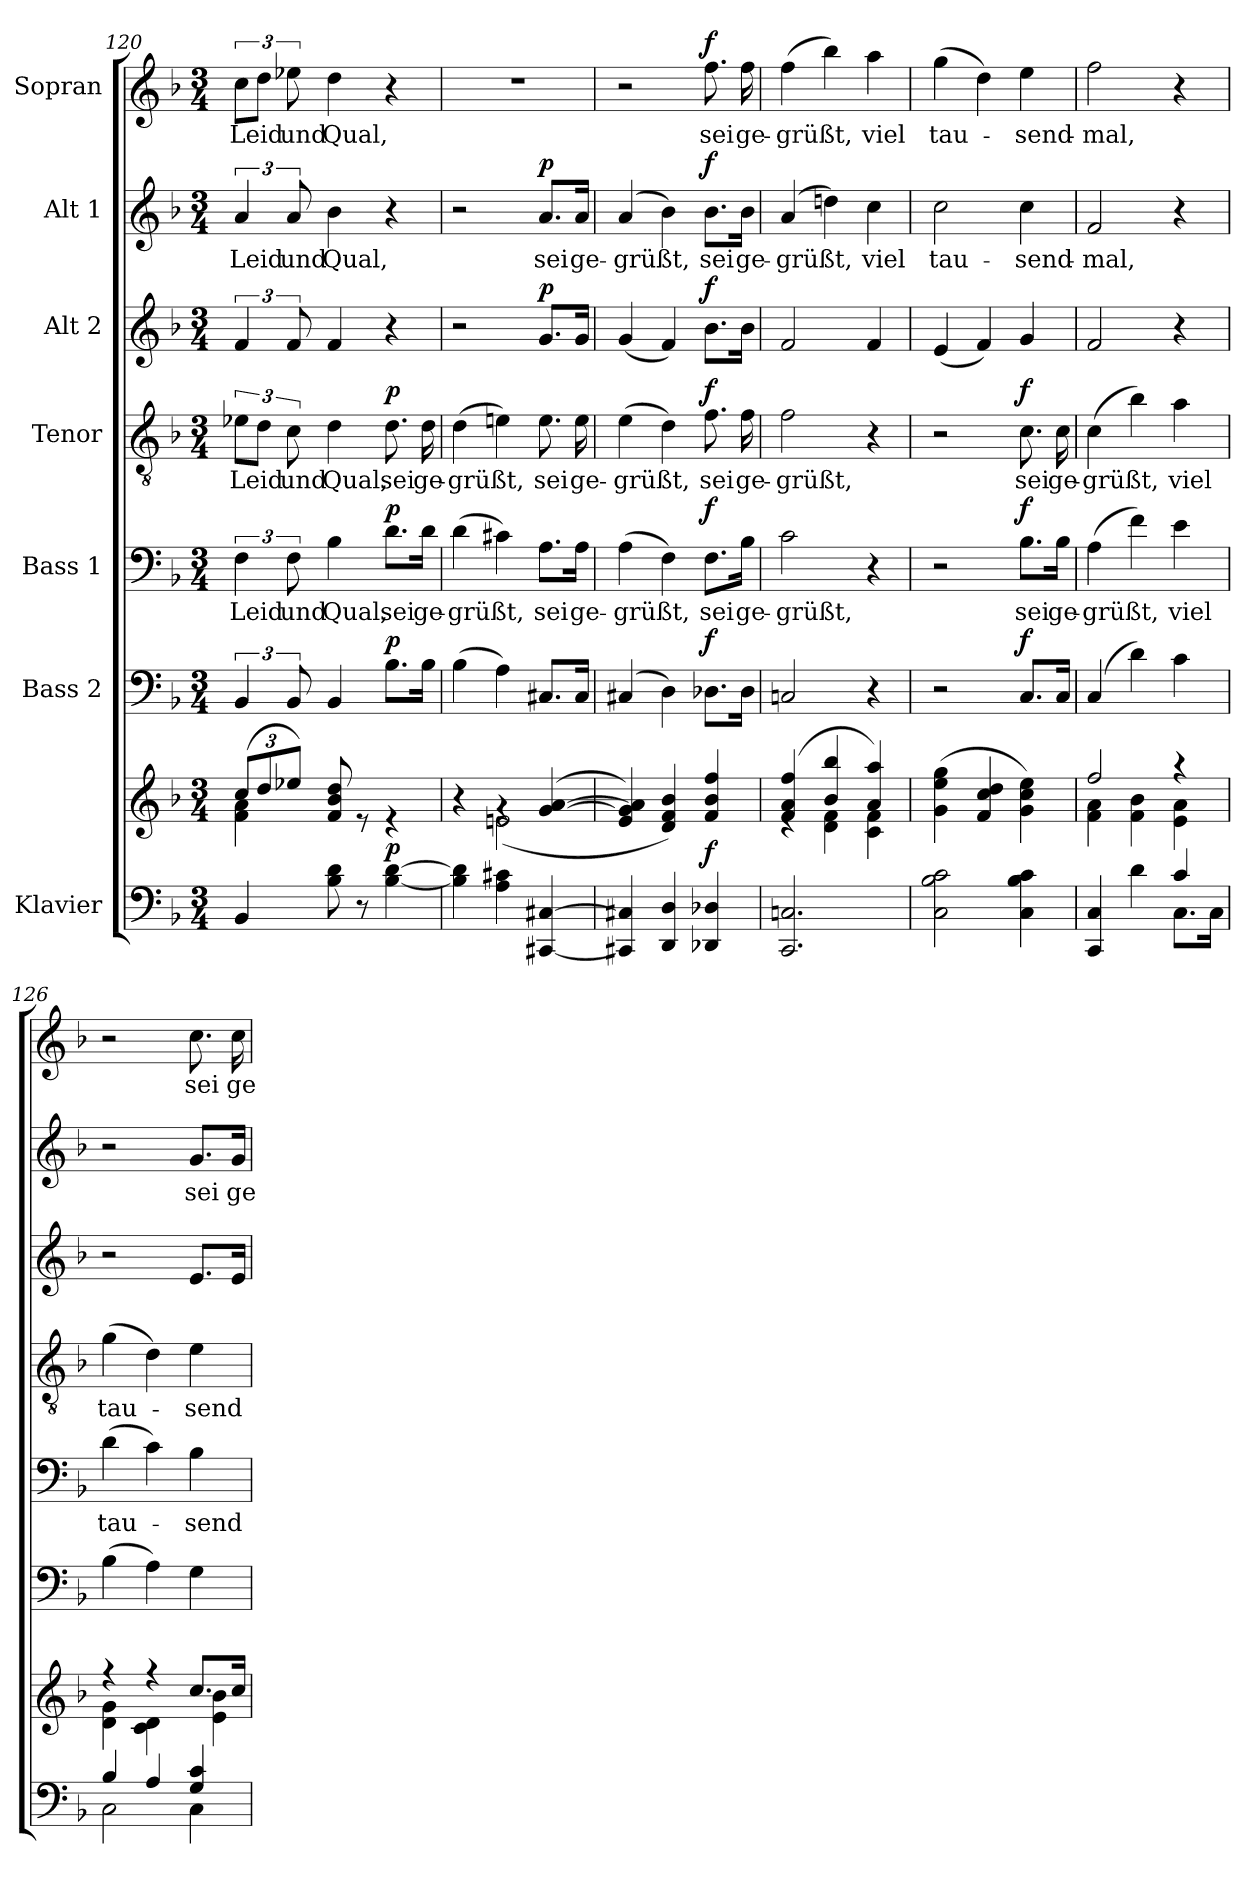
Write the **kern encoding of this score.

**kern	**kern	**dynam	**kern	**dynam	**kern	**text	**dynam	**kern	**text	**dynam	**kern	**dynam	**kern	**text	**dynam	**kern	**text	**dynam
*part7	*part7	*part7	*part6	*part6	*part5	*part5	*part5	*part4	*part4	*part4	*part3	*part3	*part2	*part2	*part2	*part1	*part1	*part1
*staff8	*staff7	*staff7/8	*staff6	*staff6	*staff5	*staff5	*staff5	*staff4	*staff4	*staff4	*staff3	*staff3	*staff2	*staff2	*staff2	*staff1	*staff1	*staff1
*I"Klavier	*	*	*I"Bass 2	*	*I"Bass 1	*	*	*I"Tenor	*	*	*I"Alt 2	*	*I"Alt 1	*	*	*I"Sopran	*	*
*clefF4	*clefG2	*	*clefF4	*	*clefF4	*	*	*clefGv2	*	*	*clefG2	*	*clefG2	*	*	*clefG2	*	*
*k[b-]	*k[b-]	*	*k[b-]	*	*k[b-]	*	*	*k[b-]	*	*	*k[b-]	*	*k[b-]	*	*	*k[b-]	*	*
*M3/4	*M3/4	*	*M3/4	*	*M3/4	*	*	*M3/4	*	*	*M3/4	*	*M3/4	*	*	*M3/4	*	*
*	*Xbrackettup	*	*	*	*	*	*	*	*	*	*	*	*	*	*	*	*	*
=120	=120	=120	=120	=120	=120	=120	=120	=120	=120	=120	=120	=120	=120	=120	=120	=120	=120	=120
*	*^	*	*	*	*	*	*	*	*	*	*	*	*	*	*	*	*	*
!	!	!	!	!	!	!	!LO:LY:b	!	!	!LO:LY:b	!	!	!	!	!LO:LY:b	!	!	!LO:LY:b	!
4BB-/	(12cc/L	4f\ 4a\	.	6BB-/	.	6F\	Leid	.	12e-X\L	Leid	.	6f/	.	6a/	Leid	.	12cc\L	Leid	.
.	12dd/	.	.	.	.	.	.	.	12d\J	.	.	.	.	.	.	.	12dd\J	.	.
!	!	!	!	!	!	!	!LO:LY:b	!	!	!LO:LY:b	!	!	!	!	!LO:LY:b	!	!	!LO:LY:b	!
.	12ee-X/J)	.	.	12BB-/	.	12F\	und	.	12c\	und	.	12f/	.	12a/	und	.	12ee-X\	und	.
!	!	!	!	!	!	!	!LO:LY:b	!	!	!LO:LY:b	!	!	!	!	!LO:LY:b	!	!	!LO:LY:b	!
8B-\ 8d\	8f/ 8b-/ 8dd/	2ryy	.	4BB-/	.	4B-\	Qual,	.	4d\	Qual,	.	4f/	.	4b-\	Qual,	.	4dd\	Qual,	.
8r	8re	.	.	.	.	.	.	.	.	.	.	.	.	.	.	.	.	.	.
!	!	!	!LO:DY:a=2	!	!LO:DY:a	!	!LO:LY:b	!LO:DY:a	!	!LO:LY:b	!LO:DY:a	!	!	!	!	!	!	!	!
[4B-\ [4d\	4re	.	p	8.B-\L	p	8.d\L	sei	p	8.d\	sei	p	4r	.	4r	.	.	4r	.	.
!	!	!	!	!	!	!	!LO:LY:b	!	!	!LO:LY:b	!	!	!	!	!	!	!	!	!
.	.	.	.	16B-\Jk	.	16d\Jk	ge-	.	16d\	ge-	.	.	.	.	.	.	.	.	.
=121	=121	=121	=121	=121	=121	=121	=121	=121	=121	=121	=121	=121	=121	=121	=121	=121	=121	=121	=121
!	!	!	!	!	!	!	!LO:LY:b	!	!	!LO:LY:b	!	!	!	!	!	!	!	!	!
4B-\] 4d\]	4r	4ryy	.	(4B-\	.	(4d\	-grüßt,	.	(4d\	-grüßt,	.	2r	.	2r	.	.	2.r	.	.
4A\ 4c#X\	4rg	(2en\	.	4A\)	.	4c#X\)	.	.	4en\)	.	.	.	.	.	.	.	.	.	.
!	!	!	!	!	!	!	!LO:LY:b	!	!	!LO:LY:b	!	!	!LO:DY:a	!	!LO:LY:b	!LO:DY:a	!	!	!
[4CC#X/ [4C#X/	([4g/ [4a/	.	.	8.C#X/L	.	8.A\L	sei	.	8.e\	sei	.	8.g/L	p	8.a/L	sei	p	.	.	.
!	!	!	!	!	!	!	!LO:LY:b	!	!	!LO:LY:b	!	!	!	!	!LO:LY:b	!	!	!	!
.	.	.	.	16C#/Jk	.	16A\Jk	ge-	.	16e\	ge-	.	16g/Jk	.	16a/Jk	ge-	.	.	.	.
*	*v	*v	*	*	*	*	*	*	*	*	*	*	*	*	*	*	*	*	*
!!LO:LB:g=z
=122	=122	=122	=122	=122	=122	=122	=122	=122	=122	=122	=122	=122	=122	=122	=122	=122	=122	=122
!	!	!	!	!	!	!LO:LY:b	!	!	!LO:LY:b	!	!	!	!	!LO:LY:b	!	!	!	!
4CC#X/] 4C#X/]	4e/ 4g/] 4a/])	.	(4C#X/	.	(4A\	-grüßt,	.	(4e\	-grüßt,	.	(4g/	.	(4a/	-grüßt,	.	2r	.	.
4DD/ 4D/	4d/ 4f/ 4b-/)	.	4D\)	.	4F\)	.	.	4d\)	.	.	4f/)	.	4b-\)	.	.	.	.	.
!	!	!LO:DY:a=2	!	!LO:DY:a	!	!LO:LY:b	!LO:DY:a	!	!LO:LY:b	!LO:DY:a	!	!LO:DY:a	!	!LO:LY:b	!LO:DY:a	!	!LO:LY:b	!LO:DY:a
4DD-X/ 4D-X/	4f/ 4b-/ 4ff/	f	8.D-X\L	f	8.F\L	sei	f	8.f\	sei	f	8.b-\L	f	8.b-\L	sei	f	8.ff\	sei	f
!	!	!	!	!	!	!LO:LY:b	!	!	!LO:LY:b	!	!	!	!	!LO:LY:b	!	!	!LO:LY:b	!
.	.	.	16D-\Jk	.	16B-\Jk	ge-	.	16f\	ge-	.	16b-\Jk	.	16b-\Jk	ge-	.	16ff\	ge-	.
=123	=123	=123	=123	=123	=123	=123	=123	=123	=123	=123	=123	=123	=123	=123	=123	=123	=123	=123
*	*^	*	*	*	*	*	*	*	*	*	*	*	*	*	*	*	*	*
!	!	!	!	!	!	!	!LO:LY:b	!	!	!LO:LY:b	!	!	!	!	!LO:LY:b	!	!	!LO:LY:b	!
2.CC/ 2.Cn/	(4f/ 4a/ 4ff/	4re	.	2Cn/	.	2c\	-grüßt,	.	2f\	-grüßt,	.	2f/	.	(4a/	-grüßt,	.	(4ff\	-grüßt,	.
.	4b-/ 4bb-/	4d\ 4f\	.	.	.	.	.	.	.	.	.	.	.	4ddn\)	.	.	4bb-\)	.	.
!	!	!	!	!	!	!	!	!	!	!	!	!	!	!	!LO:LY:b	!	!	!LO:LY:b	!
.	4a/ 4aa/)	4c\ 4f\	.	4r	.	4r	.	.	4r	.	.	4f/	.	4cc\	viel	.	4aa\	viel	.
=124	=124	=124	=124	=124	=124	=124	=124	=124	=124	=124	=124	=124	=124	=124	=124	=124	=124	=124	=124
!	!	!	!	!	!	!	!	!	!	!	!	!	!	!	!LO:LY:b	!	!	!LO:LY:b	!
*	*v	*v	*	*	*	*	*	*	*	*	*	*	*	*	*	*	*	*	*
2C\ 2B-\ 2c\	(4g\ 4ee\ 4gg\	.	2r	.	2r	.	.	2r	.	.	(4e/	.	2cc\	tau-	.	(4gg\	tau-	.
.	4f/ 4cc/ 4dd/	.	.	.	.	.	.	.	.	.	4f/)	.	.	.	.	4dd\)	.	.
!	!	!	!	!LO:DY:a	!	!LO:LY:b	!LO:DY:a	!	!LO:LY:b	!LO:DY:a	!	!	!	!LO:LY:b	!	!	!LO:LY:b	!
4C\ 4B-\ 4c\	4g\ 4cc\ 4ee\)	.	8.C/L	f	8.B-\L	sei	f	8.c\	sei	f	4g/	.	4cc\	-send-	.	4ee\	-send-	.
!	!	!	!	!	!	!LO:LY:b	!	!	!LO:LY:b	!	!	!	!	!	!	!	!	!
.	.	.	16C/Jk	.	16B-\Jk	ge-	.	16c\	ge-	.	.	.	.	.	.	.	.	.
=125	=125	=125	=125	=125	=125	=125	=125	=125	=125	=125	=125	=125	=125	=125	=125	=125	=125	=125
*^	*^	*	*	*	*	*	*	*	*	*	*	*	*	*	*	*	*	*
!	!	!	!	!	!	!	!	!LO:LY:b	!	!	!LO:LY:b	!	!	!	!	!LO:LY:b	!	!	!LO:LY:b	!
4CC/ 4C/	2ryy	2ff/	4f\ 4a\	.	(4C/	.	(4A\	-grüßt,	.	(4c\	-grüßt,	.	2f/	.	2f/	-mal,	.	2ff\	-mal,	.
4d\	.	.	4f\ 4b-\	.	4d\)	.	4f\)	.	.	4b-\)	.	.	.	.	.	.	.	.	.	.
!	!	!	!	!	!	!	!	!LO:LY:b	!	!	!LO:LY:b	!	!	!	!	!	!	!	!	!
4c/	8.C\L	4r	4e\ 4a\	.	4c\	.	4e\	viel	.	4a\	viel	.	4r	.	4r	.	.	4r	.	.
.	16C\Jk	.	.	.	.	.	.	.	.	.	.	.	.	.	.	.	.	.	.	.
=126	=126	=126	=126	=126	=126	=126	=126	=126	=126	=126	=126	=126	=126	=126	=126	=126	=126	=126	=126	=126
!	!	!	!	!	!	!	!	!LO:LY:b	!	!	!LO:LY:b	!	!	!	!	!	!	!	!	!
4B-/	2C\	4r	4d\ 4g\	.	(4B-\	.	(4d\	tau-	.	(4g\	tau-	.	2r	.	2r	.	.	2r	.	.
4A/	.	4r	4c\ 4d\	.	4A\)	.	4c\)	.	.	4d\)	.	.	.	.	.	.	.	.	.	.
!	!	!	!	!	!	!	!	!LO:LY:b	!	!	!LO:LY:b	!	!	!	!	!LO:LY:b	!	!	!LO:LY:b	!
4G/ 4c/	4C\	8.cc/L	4e\ 4b-\	.	4G\	.	4B-\	-send-	.	4e\	-send-	.	8.e/L	.	8.g/L	sei	.	8.cc\	sei	.
!	!	!	!	!	!	!	!	!	!	!	!	!	!	!	!	!LO:LY:b	!	!	!LO:LY:b	!
.	.	16cc/Jk	.	.	.	.	.	.	.	.	.	.	16e/Jk	.	16g/Jk	ge-	.	16cc\	ge-	.
*v	*v	*	*	*	*	*	*	*	*	*	*	*	*	*	*	*	*	*	*	*
*	*v	*v	*	*	*	*	*	*	*	*	*	*	*	*	*	*	*	*	*
=	=	=	=	=	=	=	=	=	=	=	=	=	=	=	=	=	=	=
*-	*-	*-	*-	*-	*-	*-	*-	*-	*-	*-	*-	*-	*-	*-	*-	*-	*-	*-
